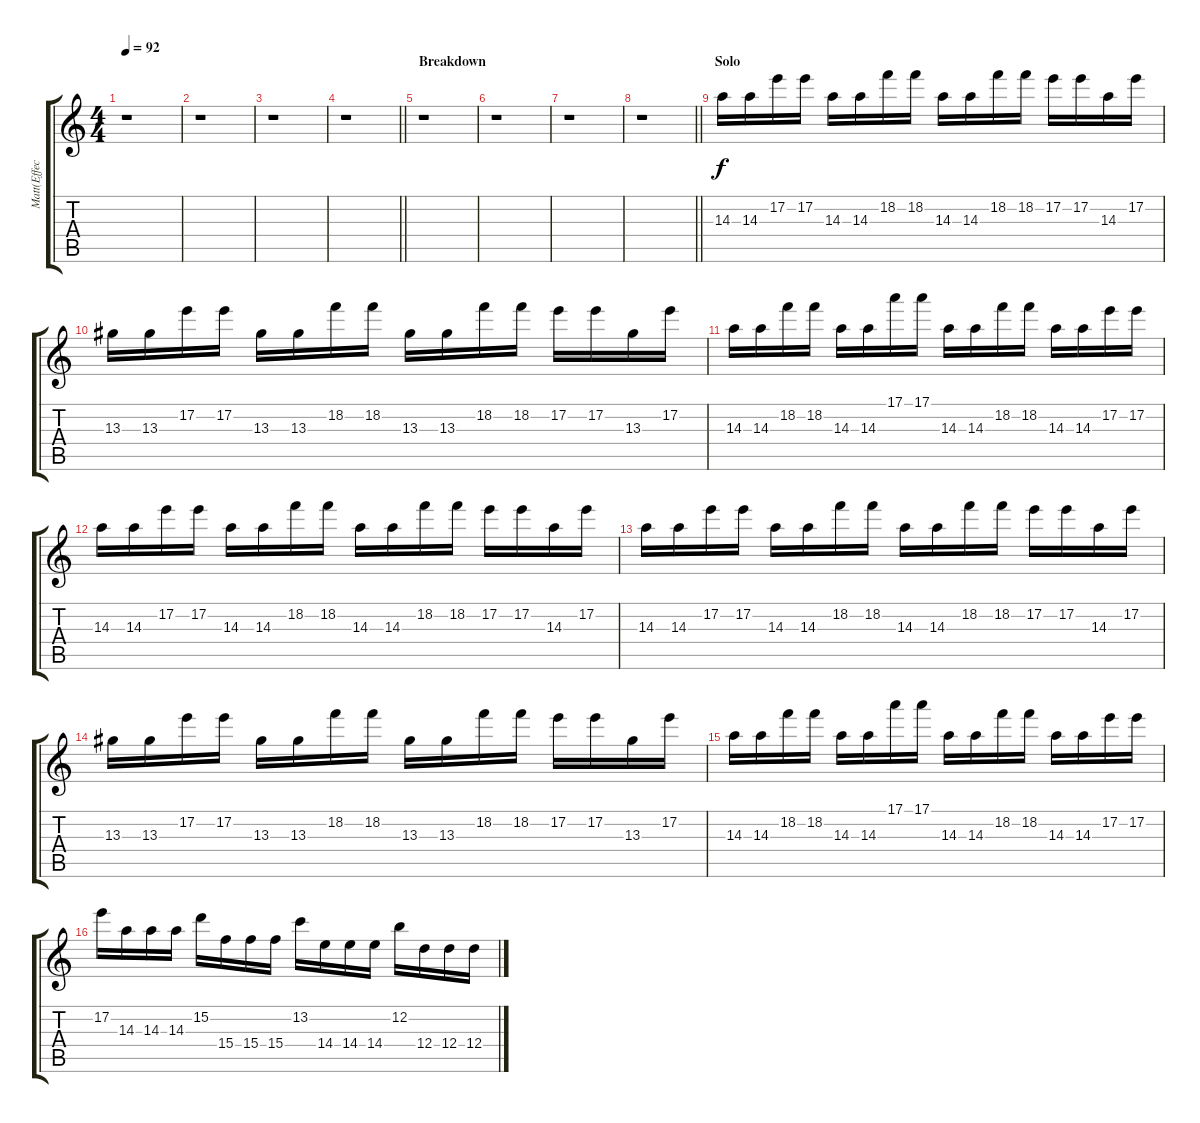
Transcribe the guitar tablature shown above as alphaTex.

\track ("Matt(Effect)" "Matt(Effec") {instrument distortionguitar}
\staff {score tabs}
\tuning (E4 B3 G3 D3 A2 E2) {hide}
\ts (4 4)
\tempo 92
\clef g2
\ks c
r.1{dy f} |
r.1 |
r.1 |
\barLineRight lightlight
r.1 |
\section ("" "Breakdown")
r.1 |
r.1 |
r.1 |
\barLineRight lightlight
r.1 |
\section ("" "Solo ")
14.3.16{volume 13 balance 9 instrument overdrivenguitar} 14.3.16 17.2.16 17.2.16 14.3.16 14.3.16 18.2.16 18.2.16 14.3.16 14.3.16 18.2.16 18.2.16 17.2.16 17.2.16 14.3.16 17.2.16 |
13.3.16 13.3.16 17.2.16 17.2.16 13.3.16 13.3.16 18.2.16 18.2.16 13.3.16 13.3.16 18.2.16 18.2.16 17.2.16 17.2.16 13.3.16 17.2.16 |
14.3.16 14.3.16 18.2.16 18.2.16 14.3.16 14.3.16 17.1.16 17.1.16 14.3.16 14.3.16 18.2.16 18.2.16 14.3.16 14.3.16 17.2.16 17.2.16 |
14.3.16 14.3.16 17.2.16 17.2.16 14.3.16 14.3.16 18.2.16 18.2.16 14.3.16 14.3.16 18.2.16 18.2.16 17.2.16 17.2.16 14.3.16 17.2.16 |
14.3.16 14.3.16 17.2.16 17.2.16 14.3.16 14.3.16 18.2.16 18.2.16 14.3.16 14.3.16 18.2.16 18.2.16 17.2.16 17.2.16 14.3.16 17.2.16 |
13.3.16 13.3.16 17.2.16 17.2.16 13.3.16 13.3.16 18.2.16 18.2.16 13.3.16 13.3.16 18.2.16 18.2.16 17.2.16 17.2.16 13.3.16 17.2.16 |
14.3.16 14.3.16 18.2.16 18.2.16 14.3.16 14.3.16 17.1.16 17.1.16 14.3.16 14.3.16 18.2.16 18.2.16 14.3.16 14.3.16 17.2.16 17.2.16 |
17.2.16 14.3.16 14.3.16 14.3.16 15.2.16 15.4.16 15.4.16 15.4.16 13.2.16 14.4.16 14.4.16 14.4.16 12.2.16 12.4.16 12.4.16 12.4.16
